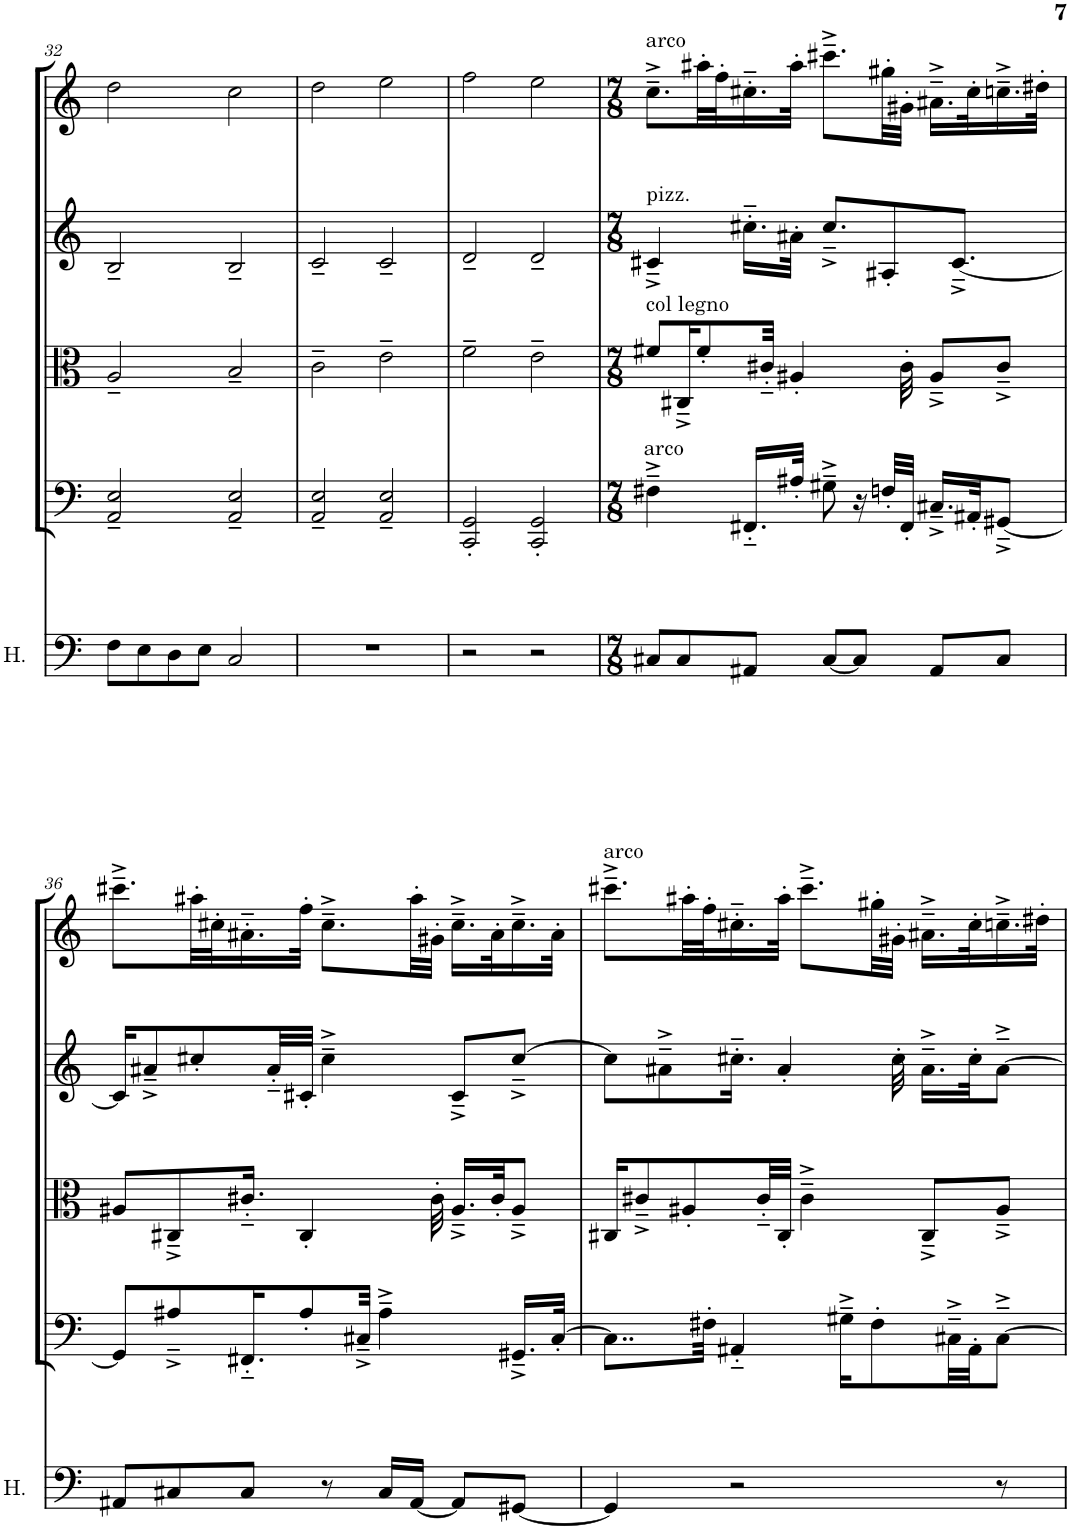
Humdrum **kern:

**kern	**kern	**kern	**kern	**kern
*part5	*part4	*part3	*part2	*part1
*staff5	*staff4	*staff3	*staff2	*staff1
*I"Homens	*I"Violoncello	*I"Viola	*I"Violin II	*I"Violin I
*I'H.	*I'Vc	*I'Vla	*I'Vln	*I'Vln
!!LO:PB:g=z
*clefF4	*clefF4	*clefC3	*clefG2	*clefG2
*k[]	*k[]	*k[]	*k[]	*k[]
*M4/4	*M4/4	*M4/4	*M4/4	*M4/4
=32	=32	=32	=32	=32
8F\L	2AA/~ 2E/~	2A~/	2B~/	2dd\
8E\	.	.	.	.
8D\	.	.	.	.
8E\J	.	.	.	.
2C/	2AA/~ 2E/~	2B~/	2B~/	2cc\
=33	=33	=33	=33	=33
1r	2AA/~ 2E/~	2c~\	2c~/	2dd\
.	2AA/~ 2E/~	2e~\	2c~/	2ee\
=34	=34	=34	=34	=34
2r	2CC/' 2GG/'	2f~\	2d~/	2ff\
2r	2CC/' 2GG/'	2e~\	2d~/	2ee\
=35	=35	=35	=35	=35
*M7/8	*M7/8	*M7/8	*M7/8	*M7/8
!	!	!	!	!LO:TX:a:t=arco
!	!	!	!LO:TX:a:t=pizz.	!
!	!	!LO:TX:a:t=col legno	!	!
!	!LO:TX:a:t=arco	!	!	!
8C#X/L	4F#X~^\	8f#X/L	4c#X~^/	8.cc~^\L
8C#/	.	16C#X~^/K	.	.
.	.	8f#'/	.	32aa#X'\LL
.	.	.	.	32ff'\J
8AA#X/J	16.FF#X'~/LL	.	16.cc#X'~\LL	16.cc#X'~\
.	.	32c#X'~/Jkk	.	.
.	32A#X'/JJk	4A#X'/	32a#X'\JJk	32aa#'\JJk
[8C#/L	8G#X~^\	.	8.cc#~^/L	8.ccc#X~^\L
8C#/J]	16r	.	.	.
.	32Fn'/LLL	.	8A#X'/	32gg#X'\LL
.	32FF#'/JJJ	32c#'\	.	32g#X'\JJJ
8AA#/L	16.C#X~^/LL	8A#~^/L	.	16.a#X~^\LL
.	.	.	[8.c#~^/J	.
.	32AA#X'/JK	.	.	32cc#'\K
8C#/J	[8GG#X~^/J	8c#~^/J	.	16.ccn~^\
.	.	.	.	32dd#X'\JJk
!!LO:LB:g=z
=36	=36	=36	=36	=36
8AA#X/L	8GG#/L]	8A#X/L	16c#/KL]	8.ccc#X~^\L
.	.	.	8a#X~^/	.
8C#X/	8A#X~^/	8C#X~^/	.	.
.	.	.	8cc#X'/	32aa#X'\LL
.	.	.	.	32cc#X'\J
8C#/J	16.FF#X'~/K	16.c#X'~/Jk	.	16.a#X'~\
.	.	.	32a#'~/LL	.
.	8A#'/	4C#'/	32c#X'/JJJ	32ff'\JJk
8r	.	.	4cc#~^\	8.cc#~^\L
.	32C#X~^/Jkk	.	.	.
16C#/LL	4A#~^\	.	.	.
[16AA#/JJ	.	.	.	32aa#'\LL
.	.	32c#'\	.	32g#X'\JJJ
8AA#/L]	.	16.A#~^/LL	8c#~^/L	16.cc#~^\LL
.	.	32c#'/JK	.	32a#'\K
[8GG#X/J	16.GG#X~^/LL	8A#~^/J	[8cc#~^/J	16.cc#~^\
.	[32C#'/JJk	.	.	32a#'\JJk
=37	=37	=37	=37	=37
!	!	!	!	!LO:TX:a:t=arco
4GG#/]	8..C#\L]	16C#X/KL	8cc#\L]	8.ccc#X~^\L
.	.	8c#X~^/	.	.
.	.	.	8a#X~^\	.
.	.	8A#X'/	.	32aa#X'\LL
.	32F#X'\Jkk	.	.	32ff'\J
2r	4AA#X'~/	.	16.cc#X'~\Jk	16.cc#X'~\
.	.	32c#'~/LL	.	.
.	.	32C#'/JJJ	4a#'/	32aa#'\JJk
.	.	4c#~^\	.	8.ccc#~^\L
.	16G#X~^\KL	.	.	.
.	8F#'\	.	.	32gg#X'\LL
.	.	.	32cc#'\	32g#X'\JJJ
.	.	8C#~^/L	16.a#~^\LL	16.a#X~^\LL
.	32C#X~^\LL	.	.	.
.	32AA#'\JJ	.	32cc#'\JK	32cc#'\K
8r	[8C#~^\J	8A#~^/J	[8a#~^\J	16.ccn~^\
.	.	.	.	32dd#X'\JJk
=	=	=	=	=
*-	*-	*-	*-	*-
